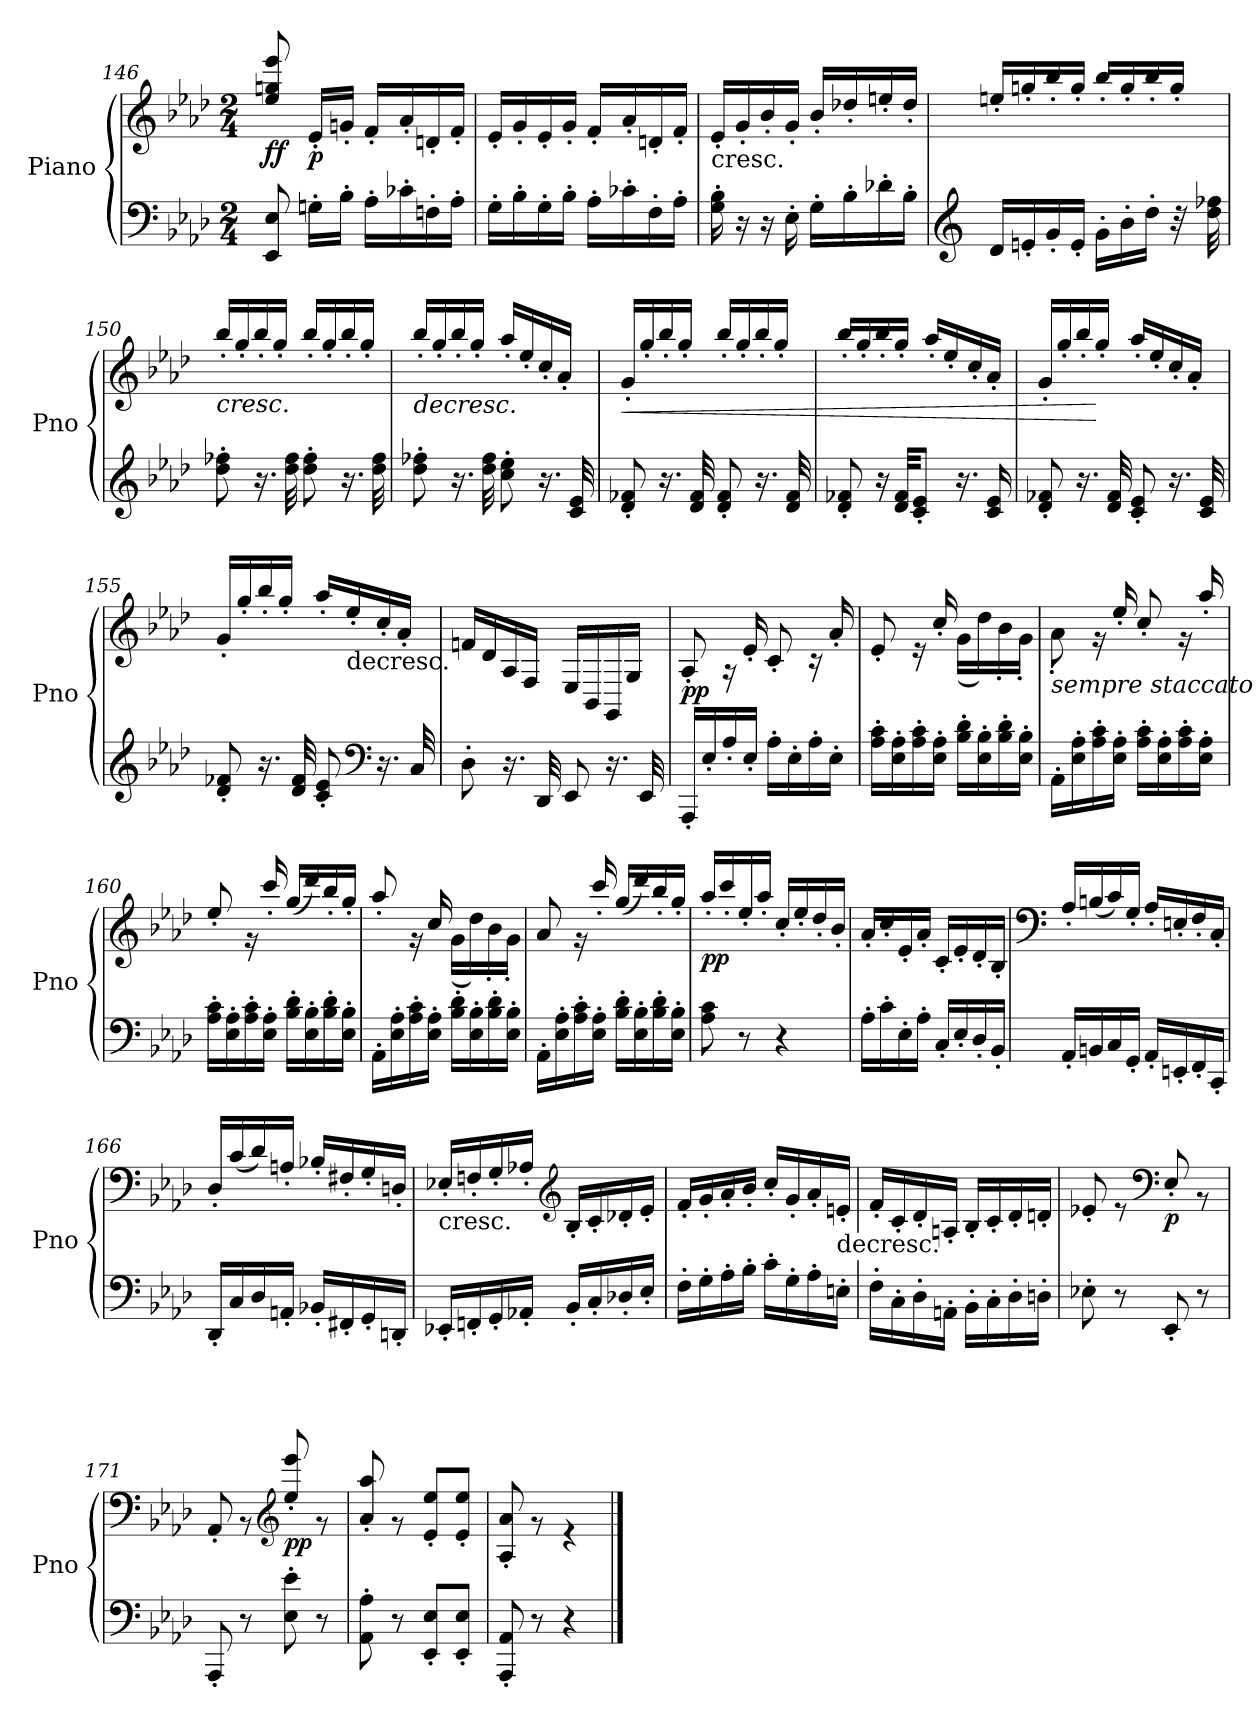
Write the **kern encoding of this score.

**kern	**kern	**dynam
*part1	*part1	*part1
*staff2	*staff1	*staff1/2
*I"Piano	*	*
*I'Pno	*	*
*clefF4	*clefG2	*
*k[b-e-a-d-]	*k[b-e-a-d-]	*
*A-:	*A-:	*
*M2/4	*M2/4	*
=146	=146	=146
*	*^	*
!	!	!	!LO:DY:b
8EE-/ 8E-/	2ryy	8ee-/ 8ggn/ 8eee-/	ff
!	!	!	!LO:DY:b
16Gn'\LL	.	16e-'/LL	p
16B-'\JJ	.	16gn'/JJ	.
16A-'\LL	.	16f'/LL	.
16c-X'\	.	16a-'/	.
16Fn'\	.	16dn'/	.
16A-'\JJ	.	16f'/JJ	.
!!LO:LB:g=z	!!
=147	=147	=147	=147
16G'\LL	2ryy	16e-'/LL	.
16B-'\	.	16g'/	.
16G'\	.	16e-'/	.
16B-'\JJ	.	16g'/JJ	.
16A-'\LL	.	16f'/LL	.
16c-X'\	.	16a-'/	.
16F'\	.	16dn'/	.
16A-'\JJ	.	16f'/JJ	.
=148	=148	=148	=148
!	!LO:TX:b:t=cresc.	!	!
16G\' 16B-\'	2ryy	16e-'/LL	.
16r	.	16g'/	.
16r	.	16b-'/	.
16E-'\	.	16g'/JJ	.
16G'\LL	.	16b-'/LL	.
16B-'\	.	16dd-X'/	.
16d-X'\	.	16een'/	.
16B-'\JJ	.	16dd-'/JJ	.
=149	=149	=149	=149
*clefG2	*	*	*
16d-/LL	2ryy	16een'/LL	.
16en'/	.	16ggn'/	.
16g'/	.	16bb-'/	.
16e'/JJ	.	16gg'/JJ	.
16g'\LL	.	16bb-'/LL	.
16b-'\	.	16gg'/	.
16dd-'\JJ	.	16bb-'/	.
32r	.	16gg'/JJ	.
32dd-\ 32ff-X\	.	.	.
=150	=150	=150	=150
!	!	!	!LO:HP:b
8dd-\' 8ff-X\'	4ryy	16bb-'/LL	<
.	.	16gg'/	.
16.r	.	16bb-'/	.
.	.	16gg'/JJ	.
32dd-\ 32ff-\	.	.	.
8dd-\' 8ff-\'	8ryy	16bb-'/LL	.
.	.	16gg'/	.
16.r	16ryy	16bb-'/	.
.	32ryy	16gg'/JJ	.
32dd-\ 32ff-\	32ryy	.	.
!!LO:LB:g=z	!!
=151	=151	=151	=151
!	!	!	!LO:HP:b
8dd-\' 8ff-X\'	4ryy	16bb-'/LL	>
.	.	16gg'/	.
16.r	.	16bb-'/	.
.	.	16gg'/JJ	.
32dd-\ 32ff-\	.	.	.
8cc\' 8ee-\'	8ryy	16aa-'/LL	.
.	.	16ee-'/	.
16.r	16ryy	16cc'/	.
.	32ryy	16a-'/JJ	.
32c/ 32e-/	32ryy	.	[
=152	=152	=152	=152
!	!	!	!LO:HP:b
8d-/' 8f-X/'	4ryy	16g'/LL	<
.	.	16gg'/	.
16.r	.	16bb-'/	.
.	.	16gg'/JJ	.
32d-/ 32f-/	.	.	.
8d-/' 8f-/'	8ryy	16bb-'/LL	.
.	.	16gg'/	.
16.r	16ryy	16bb-'/	.
.	32ryy	16gg'/JJ	.
32d-/ 32f-/	32ryy	.	]
=153	=153	=153	=153
8d-/' 8f-X/'	2ryy	16bb-'/LL	.
.	.	16gg'/	.
16r	.	16bb-'/	.
32d-/ 32f-/KKL	.	16gg'/JJ	.
8c/' 8e-/'J	.	.	.
.	.	16aa-'/LL	.
.	.	16ee-'/	.
16.r	.	.	.
.	.	16cc'/	.
16c/ 16e-/	.	16a-'/JJ	.
=154	=154	=154	=154
8d-/' 8f-X/'	2ryy	16g'/LL	.
.	.	16gg'/	.
16.r	.	16bb-'/	.
.	.	16gg'/JJ	[
32d-/ 32f-/	.	.	.
8c/' 8e-/'	.	16aa-'/LL	.
.	.	16ee-'/	.
16.r	.	16cc'/	.
.	.	16a-'/JJ	.
32c/ 32e-/	.	.	.
!!LO:LB:g=z	!!
=155	=155	=155	=155
8d-/' 8f-X/'	2ryy	16g'/LL	.
.	.	16gg'/	.
16.r	.	16bb-'/	.
.	.	16gg'/JJ	.
32d-/ 32f-/	.	.	.
8c/' 8e-/'	.	16aa-'/LL	.
!	!	!LO:TX:b:t=decresc.	!
.	.	16ee-'/	.
*clefF4	*	*	*
16.r	.	16cc'/	.
.	.	16a-'/JJ	.
32C/	.	.	.
=156	=156	=156	=156
8D-'\	2ryy	16fn/LL	.
.	.	16d-/	.
16.r	.	16A-/	.
.	.	16F/JJ	.
32DD-/	.	.	.
8EE-/	.	16E-/LL	.
.	.	16BB-/	.
16.r	.	16GG/	.
.	.	16G/JJ	.
32EE-/	.	.	.
=157	=157	=157	=157
!	!	!	!LO:DY:b
16AAA-'/LL	2ryy	8A-'/	pp
16E-'/	.	.	.
16A-'/	.	16r	.
16E-'/JJ	.	16e-'/	.
16A-'\LL	.	8c'/	.
16E-'\	.	.	.
16A-'\	.	16r	.
16E-'\JJ	.	16a-'/	.
=158	=158	=158	=158
16A-\' 16c\'LL	2ryy	8e-'/	.
16E-\' 16A-\'	.	.	.
16A-\' 16c\'	.	16r	.
16E-\' 16A-\'JJ	.	16cc'/	.
16B-\' 16d-\'LL	.	(<16g\LL	.
16E-\' 16B-\'	.	16dd-\)	.
16B-\' 16d-\'	.	16b-'\	.
16E-\' 16B-\'JJ	.	16g'\JJ	.
!!LO:LB:g=z	!!
=159	=159	=159	=159
!	!LO:TX:b:i:t=sempre staccato	!	!
16AA-'\LL	2ryy	8a-'\	.
16E-\' 16A-\'	.	.	.
16A-\' 16c\'	.	16r	.
16E-\' 16A-\'JJ	.	16ee-'/	.
16A-\' 16c\'LL	.	8cc'/	.
16E-\' 16A-\'	.	.	.
16A-\' 16c\'	.	16r	.
16E-\' 16A-\'JJ	.	16aa-'/	.
=160	=160	=160	=160
16A-\' 16c\'LL	2ryy	8ee-'/	.
16E-\' 16A-\'	.	.	.
16A-\' 16c\'	.	16r	.
16E-\' 16A-\'JJ	.	16ccc'/	.
16B-\' 16d-\'LL	.	(>16gg/LL	.
16E-\' 16B-\'	.	16ddd-/)	.
16B-\' 16d-\'	.	16bb-'/	.
16E-\' 16B-\'JJ	.	16gg'/JJ	.
=161	=161	=161	=161
16AA-'\LL	2ryy	8aa-'/	.
16E-\' 16A-\'	.	.	.
16A-\' 16c\'	.	16r	.
16E-\' 16A-\'JJ	.	16cc/	.
16B-\' 16d-\'LL	.	(<16g\LL	.
16E-\' 16B-\'	.	16dd-\)	.
16B-\' 16d-\'	.	16b-'\	.
16E-\' 16B-\'JJ	.	16g'\JJ	.
=162	=162	=162	=162
16AA-'\LL	2ryy	8a-/	.
16E-\' 16A-\'	.	.	.
16A-\' 16c\'	.	16r	.
16E-\' 16A-\'JJ	.	16ccc'/	.
16B-\' 16d-\'LL	.	(>16gg/LL	.
16E-\' 16B-\'	.	16ddd-/)	.
16B-\' 16d-\'	.	16bb-'/	.
16E-\' 16B-\'JJ	.	16gg'/JJ	.
=163	=163	=163	=163
!	!	!	!LO:DY:b
8A-\ 8c\	2ryy	16aa-'/LL	pp
.	.	16ccc'/	.
8r	.	16ee-'/	.
.	.	16aa-'/JJ	.
4r	.	16cc'/LL	.
.	.	16ee-'/	.
.	.	16dd-'/	.
.	.	16b-'/JJ	.
!!LO:PB:g=z	!!
=164	=164	=164	=164
16A-'\LL	2ryy	16a-'/LL	.
16c'\	.	16cc'/	.
16E-'\	.	16e-'/	.
16A-'\JJ	.	16a-'/JJ	.
16C'/LL	.	16c'/LL	.
16E-'/	.	16e-'/	.
16D-'/	.	16d-'/	.
16BB-'/JJ	.	16B-'/JJ	.
=165	=165	=165	=165
*	*clefF4	*	*
16AA-'/LL	2ryy	16A-'/LL	.
16BBn/	.	(>16Bn/	.
16C/	.	16c/)	.
16GG'/JJ	.	16G'/JJ	.
16AA-'/LL	.	16A-'/LL	.
16EEn'/	.	16En'/	.
16FF'/	.	16F'/	.
16CC'/JJ	.	16C'/JJ	.
=166	=166	=166	=166
16DD-'/LL	2ryy	16D-'/LL	.
16C/	.	(>16c/	.
16D-/	.	16d-/)	.
16AAn'/JJ	.	16An'/JJ	.
16BB-X'/LL	.	16B-X'/LL	.
16FF#X'/	.	16F#X'/	.
16GG'/	.	16G'/	.
16DDn'/JJ	.	16Dn'/JJ	.
=167	=167	=167	=167
!	!LO:TX:b:t=cresc.	!	!
16EE-X'/LL	2ryy	16E-X'/LL	.
16FFn'/	.	16Fn'/	.
16GG'/	.	16G'/	.
16AA-X'/JJ	.	16A-X'/JJ	.
*	*clefG2	*	*
16BB-'/LL	.	16B-'/LL	.
16C'/	.	16c'/	.
16D-X'/	.	16d-X'/	.
16E-'/JJ	.	16e-'/JJ	.
!!LO:LB:g=z	!!
=168	=168	=168	=168
16F'\LL	2ryy	16f'/LL	.
16G'\	.	16g'/	.
16A-'\	.	16a-'/	.
16B-'\JJ	.	16b-'/JJ	.
16c'\LL	.	16cc'/LL	.
16G'\	.	16g'/	.
16A-'\	.	16a-'/	.
!	!	!LO:TX:b:t=decresc.	!
16En'\JJ	.	16en'/JJ	.
=169	=169	=169	=169
16F'\LL	2ryy	16f'/LL	.
16C'\	.	16c'/	.
16D-'\	.	16d-'/	.
16AAn'\JJ	.	16An'/JJ	.
16BB-'\LL	.	16B-'/LL	.
16C'\	.	16c'/	.
16D-'\	.	16d-'/	.
16Dn'\JJ	.	16dn'/JJ	.
=170	=170	=170	=170
8E-X'\	2ryy	8e-X'/	.
8r	.	8r	.
*	*clefF4	*	*
!	!	!	!LO:DY:b
8EE-'/	.	8E-'/	p
8r	.	8r	.
=171	=171	=171	=171
8AAA-'/	2ryy	8AA-'/	.
8r	.	8r	.
*	*clefG2	*	*
!	!	!	!LO:DY:b
8E-\' 8e-\'	.	8ee-/' 8eee-/'	pp
8r	.	8r	.
=172	=172	=172	=172
8AA-\' 8A-\'	2ryy	8a-/' 8aa-/'	.
8r	.	8r	.
8EE-/' 8E-/'L	.	8e-/' 8ee-/'L	.
8EE-/' 8E-/'J	.	8e-/' 8ee-/'J	.
=173	=173	=173	=173
8AAA-/' 8AA-/'	2ryy	8A-/' 8a-/'	.
8r	.	8r	.
4r	.	4r	.
*	*v	*v	*
==	==	==
*-	*-	*-
